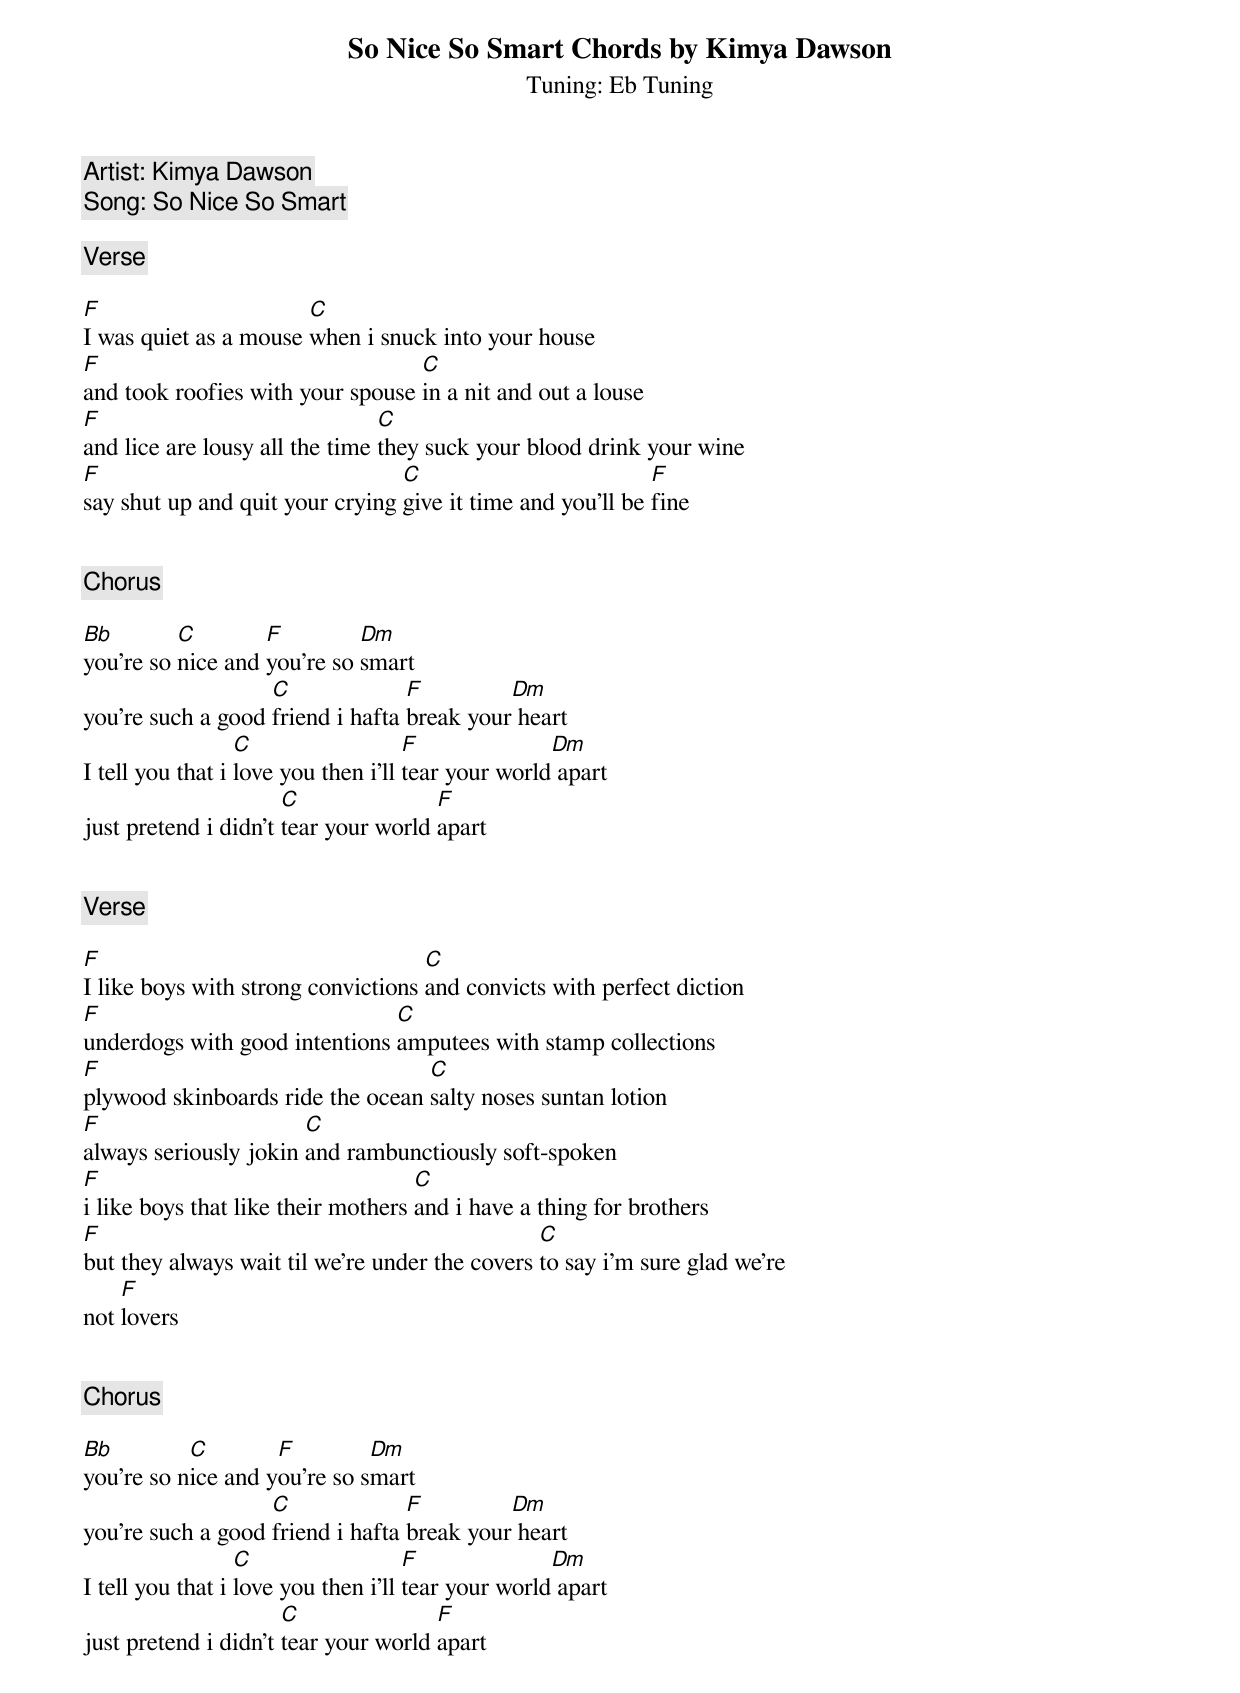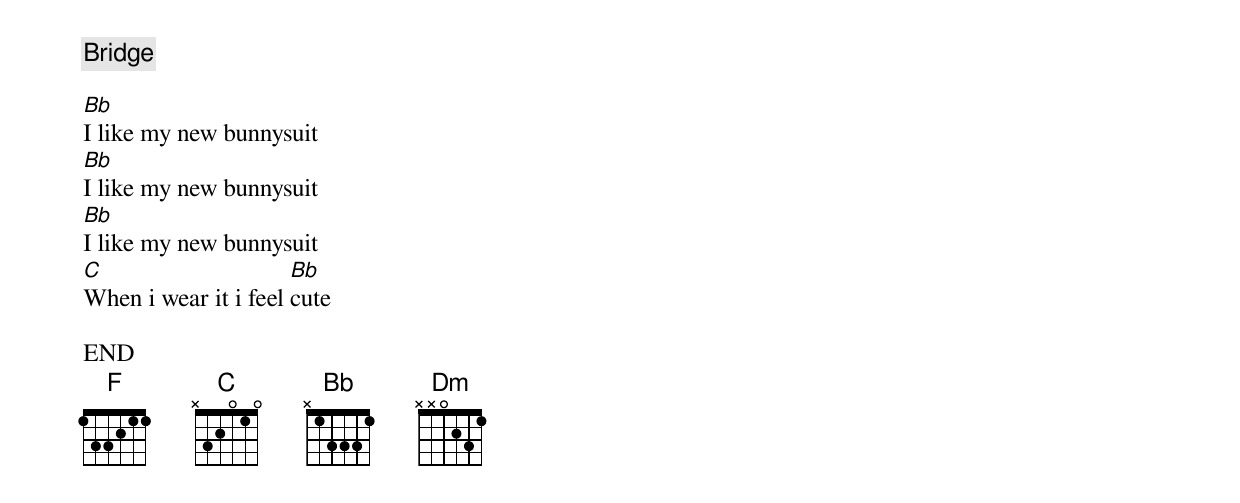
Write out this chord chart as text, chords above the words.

So Nice So Smart Chords by Kimya Dawson
Tuning: Eb Tuning
Artist: Kimya Dawson
Song: So Nice So Smart

[Verse]

F                      C
I was quiet as a mouse when i snuck into your house
F                                 C
and took roofies with your spouse in a nit and out a louse
F                               C
and lice are lousy all the time they suck your blood drink your wine
F                                C                          F
say shut up and quit your crying give it time and you'll be fine


[Chorus]

Bb        C        F         Dm
you're so nice and you're so smart
                   C              F         Dm
you're such a good friend i hafta break your heart
                  C                  F              Dm
I tell you that i love you then i'll tear your world apart
                      C               F
just pretend i didn't tear your world apart


[Verse]

F                                   C
I like boys with strong convictions and convicts with perfect diction
F                              C
underdogs with good intentions amputees with stamp collections
F                                 C
plywood skinboards ride the ocean salty noses suntan lotion
F                      C
always seriously jokin and rambunctiously soft-spoken
F                                   C
i like boys that like their mothers and i have a thing for brothers
F                                               C
but they always wait til we're under the covers to say i'm sure glad we're
    F
not lovers


[Chorus]

Bb         C        F         Dm
you're so nice and you're so smart
                   C              F         Dm
you're such a good friend i hafta break your heart
                  C                  F              Dm
I tell you that i love you then i'll tear your world apart
                      C               F
just pretend i didn't tear your world apart

[Bridge]

Bb
I like my new bunnysuit
Bb
I like my new bunnysuit
Bb
I like my new bunnysuit
C                     Bb
When i wear it i feel cute

END
